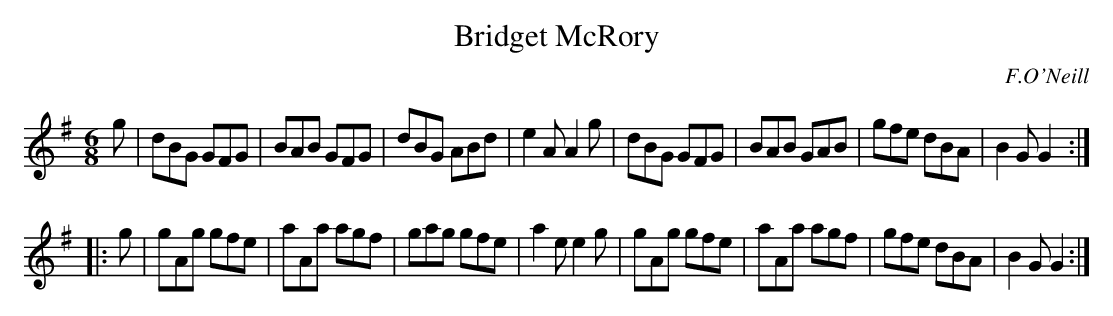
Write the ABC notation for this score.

X:1
T: Bridget McRory
O: F.O'Neill
M: 6/8
L: 1/8
K: G
g |\
dBG GFG | BAB GFG | dBG ABd | e2A A2g |\
dBG GFG | BAB GAB | gfe dBA | B2G G2 :|
|: g |\
gAg gfe | aAa agf | gag gfe | a2e e2g |\
gAg gfe | aAa agf | gfe dBA | B2G G2 :|
